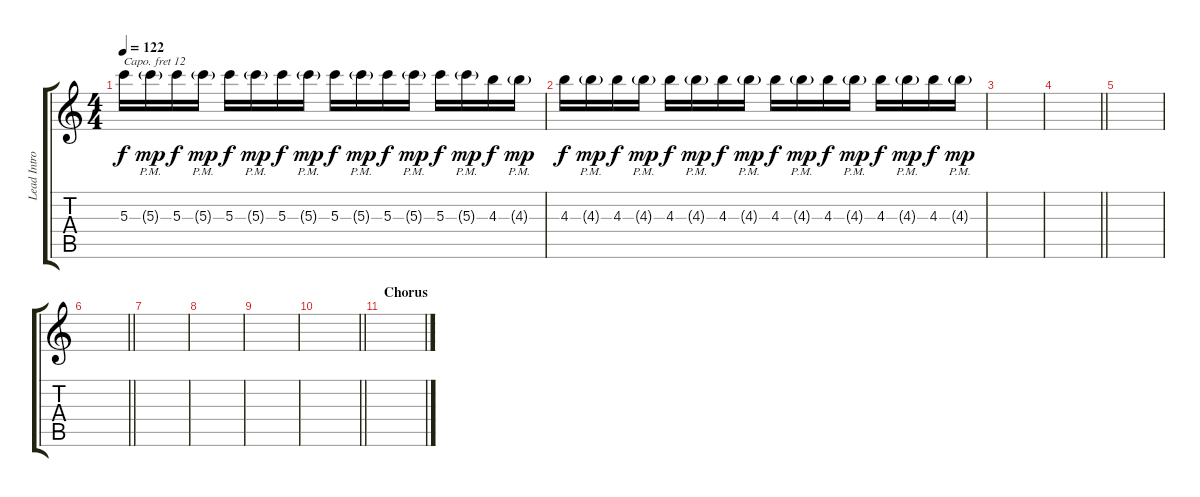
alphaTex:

\track ("Lead Intro" "Lead Intro") {instrument guitarharmonics}
\staff {score tabs}
\capo 12
\tuning (E4 B3 G3 D3 A2 E2) {hide}
\ts (4 4)
\tempo 122
\clef g2
\ks c
5.3.16{dy f} 5.3{g pm}.16{dy mp} 5.3.16{dy f} 5.3{g pm}.16{dy mp} 5.3.16{dy f} 5.3{g pm}.16{dy mp} 5.3.16{dy f} 5.3{g pm}.16{dy mp} 5.3.16{dy f} 5.3{g pm}.16{dy mp} 5.3.16{dy f} 5.3{g pm}.16{dy mp} 5.3.16{dy f} 5.3{g pm}.16{dy mp} 4.3.16{dy f} 4.3{g pm}.16{dy mp} |
4.3.16{dy f} 4.3{g pm}.16{dy mp} 4.3.16{dy f} 4.3{g pm}.16{dy mp} 4.3.16{dy f} 4.3{g pm}.16{dy mp} 4.3.16{dy f} 4.3{g pm}.16{dy mp} 4.3.16{dy f} 4.3{g pm}.16{dy mp} 4.3.16{dy f} 4.3{g pm}.16{dy mp} 4.3.16{dy f} 4.3{g pm}.16{dy mp} 4.3.16{dy f} 4.3{g pm}.16{dy mp} |
|
\barLineRight lightlight
|
|
\barLineRight lightlight
|
|
|
|
\barLineRight lightlight
|
\section ("" "Chorus")
